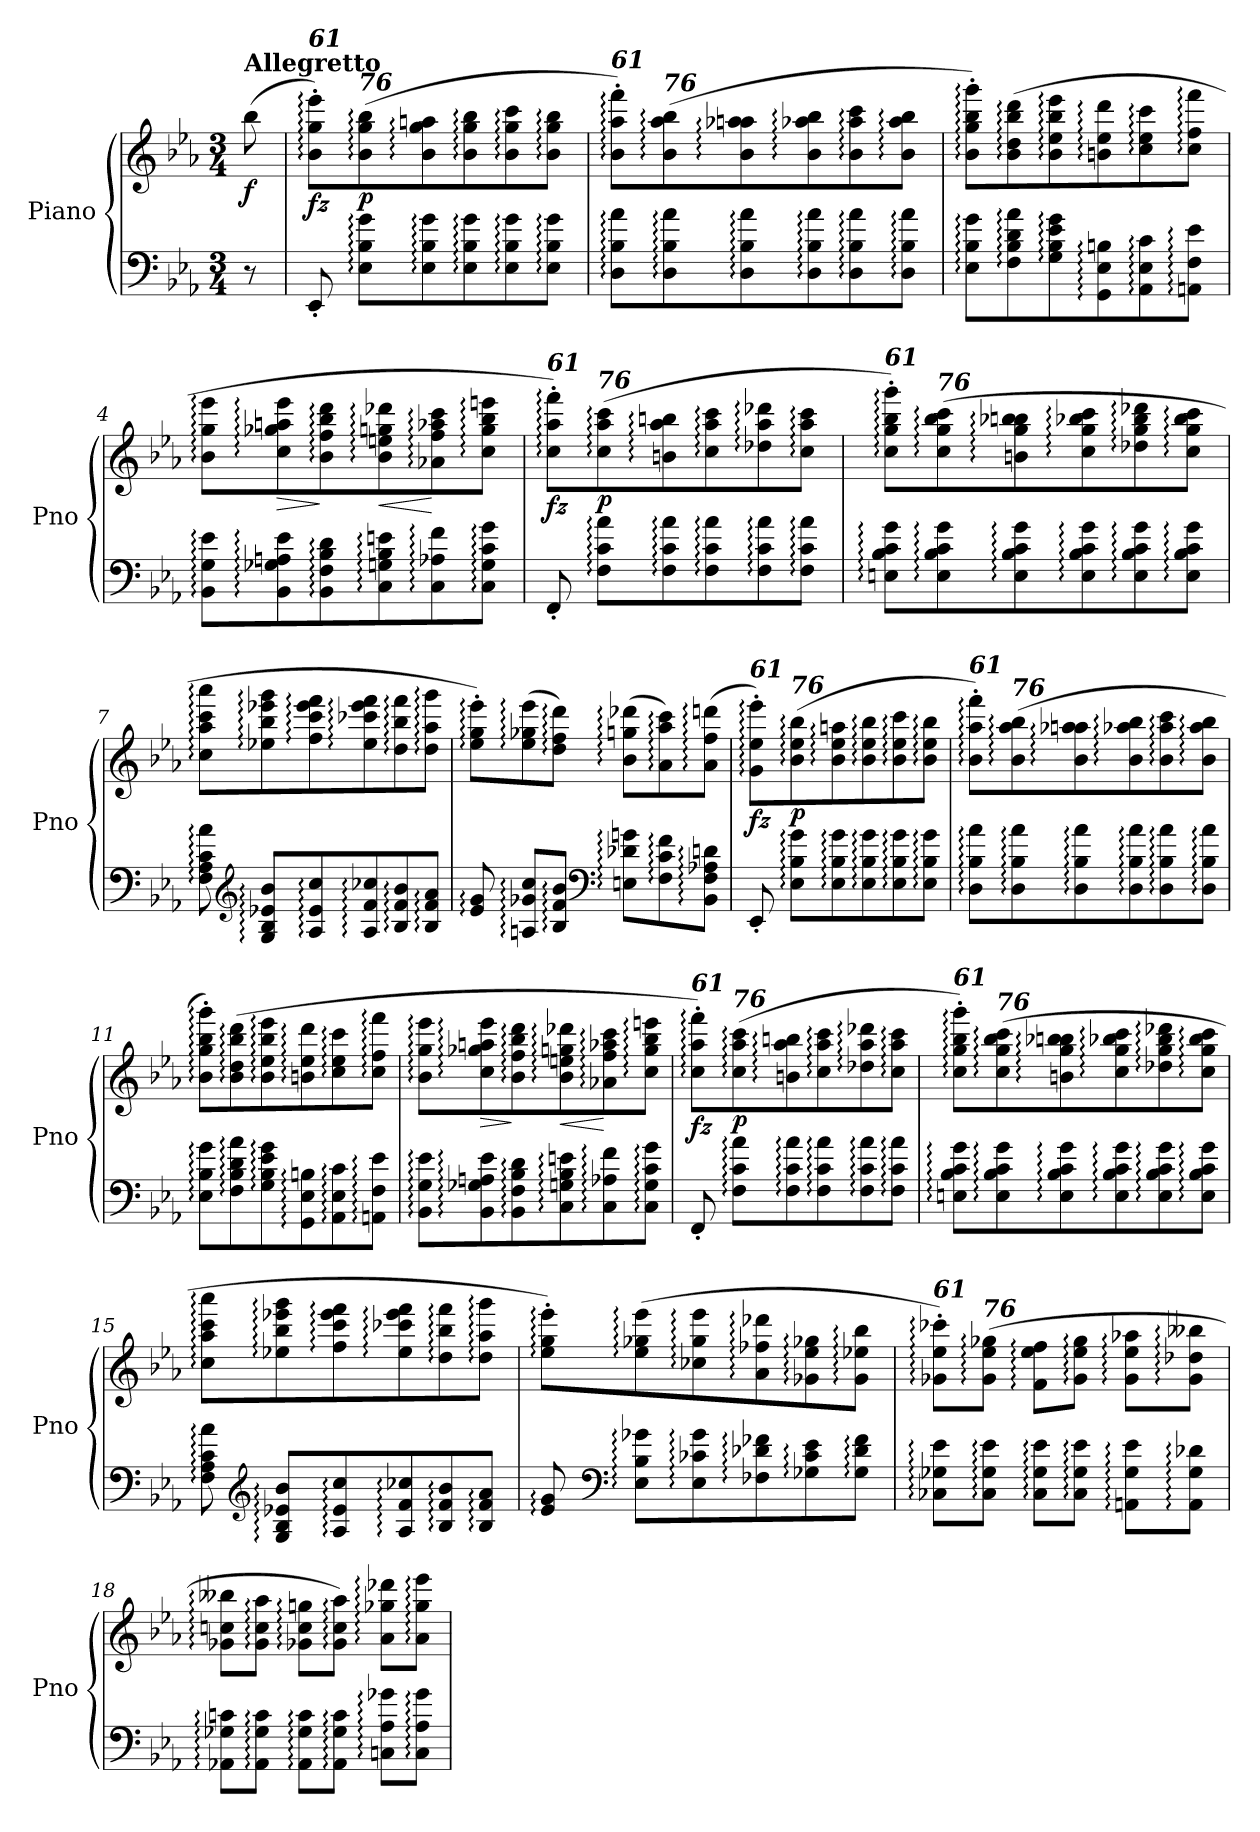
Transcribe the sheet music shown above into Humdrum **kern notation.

**kern	**kern	**dynam
*part1	*part1	*part1
*staff2	*staff1	*staff1/2
*I"Piano	*	*
*I'Pno	*	*
*clefF4	*clefG2	*
*k[b-e-a-]	*k[b-e-a-]	*
*M3/4	*M3/4	*
=	=	=
!	!LO:TX:a:B:t=Allegretto	!
!	!	!LO:DY:b
8r	(>8bb-\	f
=1	=1	=1
!	!LO:TX:a:Bi:t=61	!
!	!	!LO:DY:b
8EE-'/	8b-\:' 8gg\:' 8eee-\:'L)	fz
!	!LO:TX:a:Bi:t=76	!
!	!	!LO:DY:b
8E-\: 8B-\: 8g\:L	(>8b-\: 8gg\: 8bb-\:	p
8E-\: 8B-\: 8g\:	8b-\: 8gg\: 8aan\:	.
8E-\: 8B-\: 8g\:	8b-\: 8gg\: 8bb-\:	.
8E-\: 8B-\: 8g\:	8b-\: 8gg\: 8ccc\:	.
8E-\: 8B-\: 8g\:J	8b-\: 8gg\: 8bb-\:J	.
=2	=2	=2
!	!LO:TX:a:Bi:t=61	!
8D\: 8B-\: 8a-\:L	8b-\:' 8aa-\:' 8fff\:'L)	.
!	!LO:TX:a:Bi:t=76	!
8D\: 8B-\: 8a-\:	(>8b-\: 8aa-\: 8bb-\:	.
8D\: 8B-\: 8a-\:	8b-\: 8aa-X\: 8aan\:	.
8D\: 8B-\: 8a-\:	8b-\: 8aa-X\: 8bb-\:	.
8D\: 8B-\: 8a-\:	8b-\: 8aa-\: 8ccc\:	.
8D\: 8B-\: 8a-\:J	8b-\: 8aa-\: 8bb-\:J	.
=3	=3	=3
8E-\: 8B-\: 8g\:L	8b-\:' 8gg\:' 8bb-\:' 8ggg\:'L)	.
8F\: 8B-\: 8d\: 8a-\:	(>8b-\: 8dd\: 8bb-\: 8ddd\:	.
8G\: 8B-\: 8e-\: 8g\:	8b-\: 8ee-\: 8bb-\: 8eee-\:	.
8GG\: 8E-\: 8Bn\:	8bn\: 8ee-\: 8ddd\:	.
8AA-\: 8E-\: 8c\:	8cc\: 8ee-\: 8ccc\:	.
8AAn\: 8F\: 8e-\:J	8cc\: 8ff\: 8fff\:J	.
!!LO:LB:g=z
=4	=4	=4
8BB-\: 8G\: 8e-\:L	8b-\: 8gg\: 8eee-\:L	.
!	!	!LO:HP:b
8BB-\: 8G-X\: 8An\: 8e-\:	8cc\: 8gg-X\: 8aan\: 8eee-\:	>
8BB-\: 8F\: 8B-\: 8d\:	8b-\: 8ff\: 8bb-\: 8ddd\:	]
!	!	!LO:HP:b
8C\: 8Gn\: 8B-\: 8en\:	8b-\: 8een\: 8ggn\: 8ddd-X\:	<
8C\: 8A-X\: 8f\:	8a-X\: 8ff\: 8aa-X\: 8ccc\:	[
8C\: 8G\: 8c\: 8g\:J	8cc\: 8gg\: 8bb-\: 8eeen\:J	.
=5	=5	=5
!	!LO:TX:a:Bi:t=61	!
!	!	!LO:DY:b
8FF'/	8cc\:' 8aa-\:' 8fff\:'L)	fz
!	!LO:TX:a:Bi:t=76	!
!	!	!LO:DY:b
8F\: 8c\: 8a-\:L	(>8cc\: 8aa-\: 8ccc\:	p
8F\: 8c\: 8a-\:	8bn\: 8aa-\: 8bbn\:	.
8F\: 8c\: 8a-\:	8cc\: 8aa-\: 8ccc\:	.
8F\: 8c\: 8a-\:	8dd-X\: 8aa-\: 8ddd-X\:	.
8F\: 8c\: 8a-\:J	8cc\: 8aa-\: 8ccc\:J	.
=6	=6	=6
!	!LO:TX:a:Bi:t=61	!
8En\: 8B-\: 8c\: 8g\:L	8cc\:' 8gg\:' 8bb-\:' 8ggg\:'L)	.
!	!LO:TX:a:Bi:t=76	!
8E\: 8B-\: 8c\: 8g\:	(>8cc\: 8gg\: 8bb-\: 8ccc\:	.
8E\: 8B-\: 8c\: 8g\:	8bn\: 8gg\: 8bb-X\: 8bbn\:	.
8E\: 8B-\: 8c\: 8g\:	8cc\: 8gg\: 8bb-X\: 8ccc\:	.
8E\: 8B-\: 8c\: 8g\:	8dd-X\: 8gg\: 8bb-\: 8ddd-X\:	.
8E\: 8B-\: 8c\: 8g\:J	8cc\: 8gg\: 8bb-\: 8ccc\:J	.
!!LO:LB:g=z
=7	=7	=7
8F\: 8A-\: 8c\: 8a-\:	8cc\: 8aa-\: 8ccc\: 8aaa-\:L	.
*clefG2	*	*
8G/: 8B-/: 8e-X/: 8b-/:L	8ee-X\: 8bb-\: 8eee-X\: 8ggg\:	.
8A-/: 8e-/: 8cc/:	8ff\: 8ccc\: 8eee-\: 8fff\:	.
8A-/: 8f/: 8cc-X/:	8ee-\: 8ccc-X\: 8eee-\: 8fff\:	.
8B-/: 8f/: 8b-/:	8dd\: 8bb-\: 8fff\:	.
8B-/: 8f/: 8a-/:J	8dd\: 8aa-\: 8ggg\:J	.
=8	=8	=8
8e-/: 8g/:	8ee-\:' 8gg\:' 8eee-\:'L)	.
8An/: 8g-X/: 8cc/:L	(>8ee-\: 8gg-X\: 8eee-\:	.
8B-/: 8f/: 8b-/:J	8dd\: 8ff\: 8ddd\:J)	.
*clefF4	*	*
8En\: 8d-X\: 8gn\:L	(>8b-\: 8ggn\: 8ddd-X\:L	.
8F\: 8c\: 8f\:	8a-\: 8aa-\: 8ccc\:)	.
8BB-\: 8F\: 8A-X\: 8dn\:J	(>8a-\: 8ff\: 8dddn\:J	.
=9	=9	=9
!	!LO:TX:a:Bi:t=61	!
!	!	!LO:DY:b
8EE-'/	8g\:' 8ee-\:' 8eee-\:'L)	fz
!	!LO:TX:a:Bi:t=76	!
!	!	!LO:DY:b
8E-\: 8B-\: 8g\:L	(>8b-\: 8ee-\: 8bb-\:	p
8E-\: 8B-\: 8g\:	8b-\: 8ee-\: 8aan\:	.
8E-\: 8B-\: 8g\:	8b-\: 8ee-\: 8bb-\:	.
8E-\: 8B-\: 8g\:	8b-\: 8ee-\: 8ccc\:	.
8E-\: 8B-\: 8g\:J	8b-\: 8ee-\: 8bb-\:J	.
!!LO:LB:g=z
=10	=10	=10
!	!LO:TX:a:Bi:t=61	!
8D\: 8B-\: 8a-\:L	8b-\:' 8aa-\:' 8fff\:'L)	.
!	!LO:TX:a:Bi:t=76	!
8D\: 8B-\: 8a-\:	(>8b-\: 8aa-\: 8bb-\:	.
8D\: 8B-\: 8a-\:	8b-\: 8aa-X\: 8aan\:	.
8D\: 8B-\: 8a-\:	8b-\: 8aa-X\: 8bb-\:	.
8D\: 8B-\: 8a-\:	8b-\: 8aa-\: 8ccc\:	.
8D\: 8B-\: 8a-\:J	8b-\: 8aa-\: 8bb-\:J	.
=11	=11	=11
8E-\: 8B-\: 8g\:L	8b-\:' 8gg\:' 8bb-\:' 8ggg\:'L)	.
8F\: 8B-\: 8d\: 8a-\:	(>8b-\: 8dd\: 8bb-\: 8ddd\:	.
8G\: 8B-\: 8e-\: 8g\:	8b-\: 8ee-\: 8bb-\: 8eee-\:	.
8GG\: 8E-\: 8Bn\:	8bn\: 8ee-\: 8ddd\:	.
8AA-\: 8E-\: 8c\:	8cc\: 8ee-\: 8ccc\:	.
8AAn\: 8F\: 8e-\:J	8cc\: 8ff\: 8fff\:J	.
=12	=12	=12
8BB-\: 8G\: 8e-\:L	8b-\: 8gg\: 8eee-\:L	.
!	!	!LO:HP:b
8BB-\: 8G-X\: 8An\: 8e-\:	8cc\: 8gg-X\: 8aan\: 8eee-\:	>
8BB-\: 8F\: 8B-\: 8d\:	8b-\: 8ff\: 8bb-\: 8ddd\:	]
!	!	!LO:HP:b
8C\: 8Gn\: 8B-\: 8en\:	8b-\: 8een\: 8ggn\: 8ddd-X\:	<
8C\: 8A-X\: 8f\:	8a-X\: 8ff\: 8aa-X\: 8ccc\:	[
8C\: 8G\: 8c\: 8g\:J	8cc\: 8gg\: 8bb-\: 8eeen\:J	.
!!LO:PB:g=z
=13	=13	=13
!	!LO:TX:a:Bi:t=61	!
!	!	!LO:DY:b
8FF'/	8cc\:' 8aa-\:' 8fff\:'L)	fz
!	!LO:TX:a:Bi:t=76	!
!	!	!LO:DY:b
8F\: 8c\: 8a-\:L	(>8cc\: 8aa-\: 8ccc\:	p
8F\: 8c\: 8a-\:	8bn\: 8aa-\: 8bbn\:	.
8F\: 8c\: 8a-\:	8cc\: 8aa-\: 8ccc\:	.
8F\: 8c\: 8a-\:	8dd-X\: 8aa-\: 8ddd-X\:	.
8F\: 8c\: 8a-\:J	8cc\: 8aa-\: 8ccc\:J	.
=14	=14	=14
!	!LO:TX:a:Bi:t=61	!
8En\: 8B-\: 8c\: 8g\:L	8cc\:' 8gg\:' 8bb-\:' 8ggg\:'L)	.
!	!LO:TX:a:Bi:t=76	!
8E\: 8B-\: 8c\: 8g\:	(>8cc\: 8gg\: 8bb-\: 8ccc\:	.
8E\: 8B-\: 8c\: 8g\:	8bn\: 8gg\: 8bb-X\: 8bbn\:	.
8E\: 8B-\: 8c\: 8g\:	8cc\: 8gg\: 8bb-X\: 8ccc\:	.
8E\: 8B-\: 8c\: 8g\:	8dd-X\: 8gg\: 8bb-\: 8ddd-X\:	.
8E\: 8B-\: 8c\: 8g\:J	8cc\: 8gg\: 8bb-\: 8ccc\:J	.
=15	=15	=15
8F\: 8A-\: 8c\: 8a-\:	8cc\: 8aa-\: 8ccc\: 8aaa-\:L	.
*clefG2	*	*
8G/: 8B-/: 8e-X/: 8b-/:L	8ee-X\: 8bb-\: 8eee-X\: 8ggg\:	.
8A-/: 8e-/: 8cc/:	8ff\: 8ccc\: 8eee-\: 8fff\:	.
8A-/: 8f/: 8cc-X/:	8ee-\: 8ccc-X\: 8eee-\: 8fff\:	.
8B-/: 8f/: 8b-/:	8dd\: 8bb-\: 8fff\:	.
8B-/: 8f/: 8a-/:J	8dd\: 8aa-\: 8ggg\:J	.
!!LO:LB:g=z
=16	=16	=16
8e-/: 8g/:	8ee-\:' 8gg\:' 8eee-\:'L)	.
*clefF4	*	*
8E-\: 8B-\: 8g-X\:L	(>8ee-\: 8gg-X\: 8eee-\:	.
8E-\: 8c-X\: 8g-\:	8cc-X\: 8gg-\: 8eee-\:	.
8F-X\: 8d-X\: 8f-X\:	8a-\: 8ff-X\: 8ddd-X\:	.
8G-X\: 8c-\: 8e-\:	8g-X\: 8ee-\: 8gg-X\:	.
8G-\: 8d-\: 8f-\:J	8g-\: 8ee-X\: 8bb-\:J	.
=17	=17	=17
!	!LO:TX:a:Bi:t=61	!
8C-X\: 8G-X\: 8e-\:L	8g-X\:' 8ee-\:' 8ccc-X\:'L)	.
!	!LO:TX:a:Bi:t=76	!
8C-\: 8G-\: 8e-\:J	(>8g-\: 8ee-\: 8gg-X\:J	.
8C-\: 8G-\: 8e-\:L	8f\: 8ee-\: 8ff\:L	.
8C-\: 8G-\: 8e-\:J	8g-\: 8ee-\: 8gg-\:J	.
8AAn\: 8G-\: 8e-\:L	8g-\: 8ee-\: 8aa-X\:L	.
8AA\: 8G-\: 8d-X\:J	8g-\: 8dd-X\: 8bb--X\:J	.
=18	=18	=18
8AA-X\: 8G-X\: 8cn\:L	8g-X\: 8ccn\: 8bb--X\:L	.
8AA-\: 8G-\: 8c\:J	8g-\: 8cc\: 8aa-\:J	.
8AA-\: 8G-\: 8c\:L	8g-X\: 8cc\: 8ggn\:L	.
8AA-\: 8G-\: 8c\:J	8g-\: 8cc\: 8aa-\:J)	.
8Cn\: 8A-\: 8g-X\:L	8a-\: 8gg-X\: 8ddd-X\:L	.
8C\: 8A-\: 8g-\:J	8a-\: 8gg-\: 8eee-\:J	.
=	=	=
*-	*-	*-
